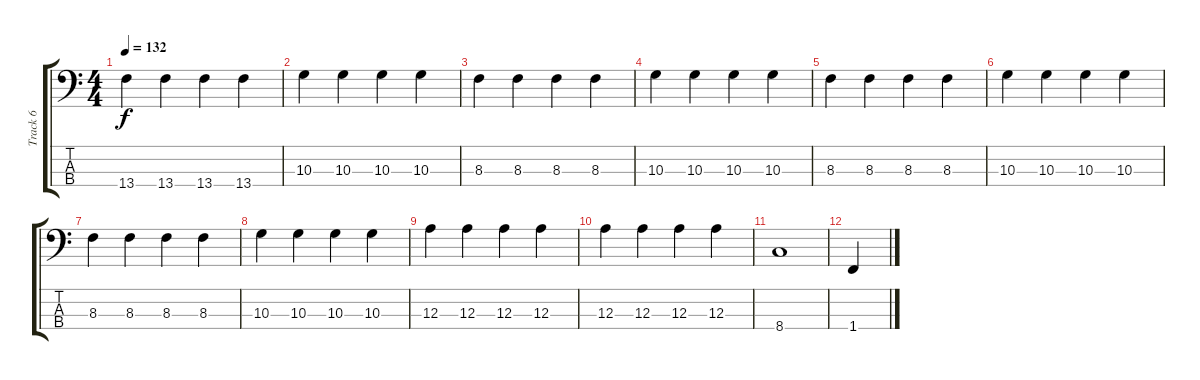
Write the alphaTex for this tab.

\track ("Track 6" "Track 6") {instrument electricbassfinger}
\staff {score tabs}
\tuning (G2 D2 A1 E1) {hide}
\ts (4 4)
\tempo 132
\clef f4
\ks c
13.4.4{dy f} 13.4.4 13.4.4 13.4.4 |
10.3.4 10.3.4 10.3.4 10.3.4 |
8.3.4 8.3.4 8.3.4 8.3.4 |
10.3.4 10.3.4 10.3.4 10.3.4 |
8.3.4 8.3.4 8.3.4 8.3.4 |
10.3.4 10.3.4 10.3.4 10.3.4 |
8.3.4 8.3.4 8.3.4 8.3.4 |
10.3.4 10.3.4 10.3.4 10.3.4 |
12.3.4 12.3.4 12.3.4 12.3.4 |
12.3.4 12.3.4 12.3.4 12.3.4 |
8.4.1 |
1.4.4
